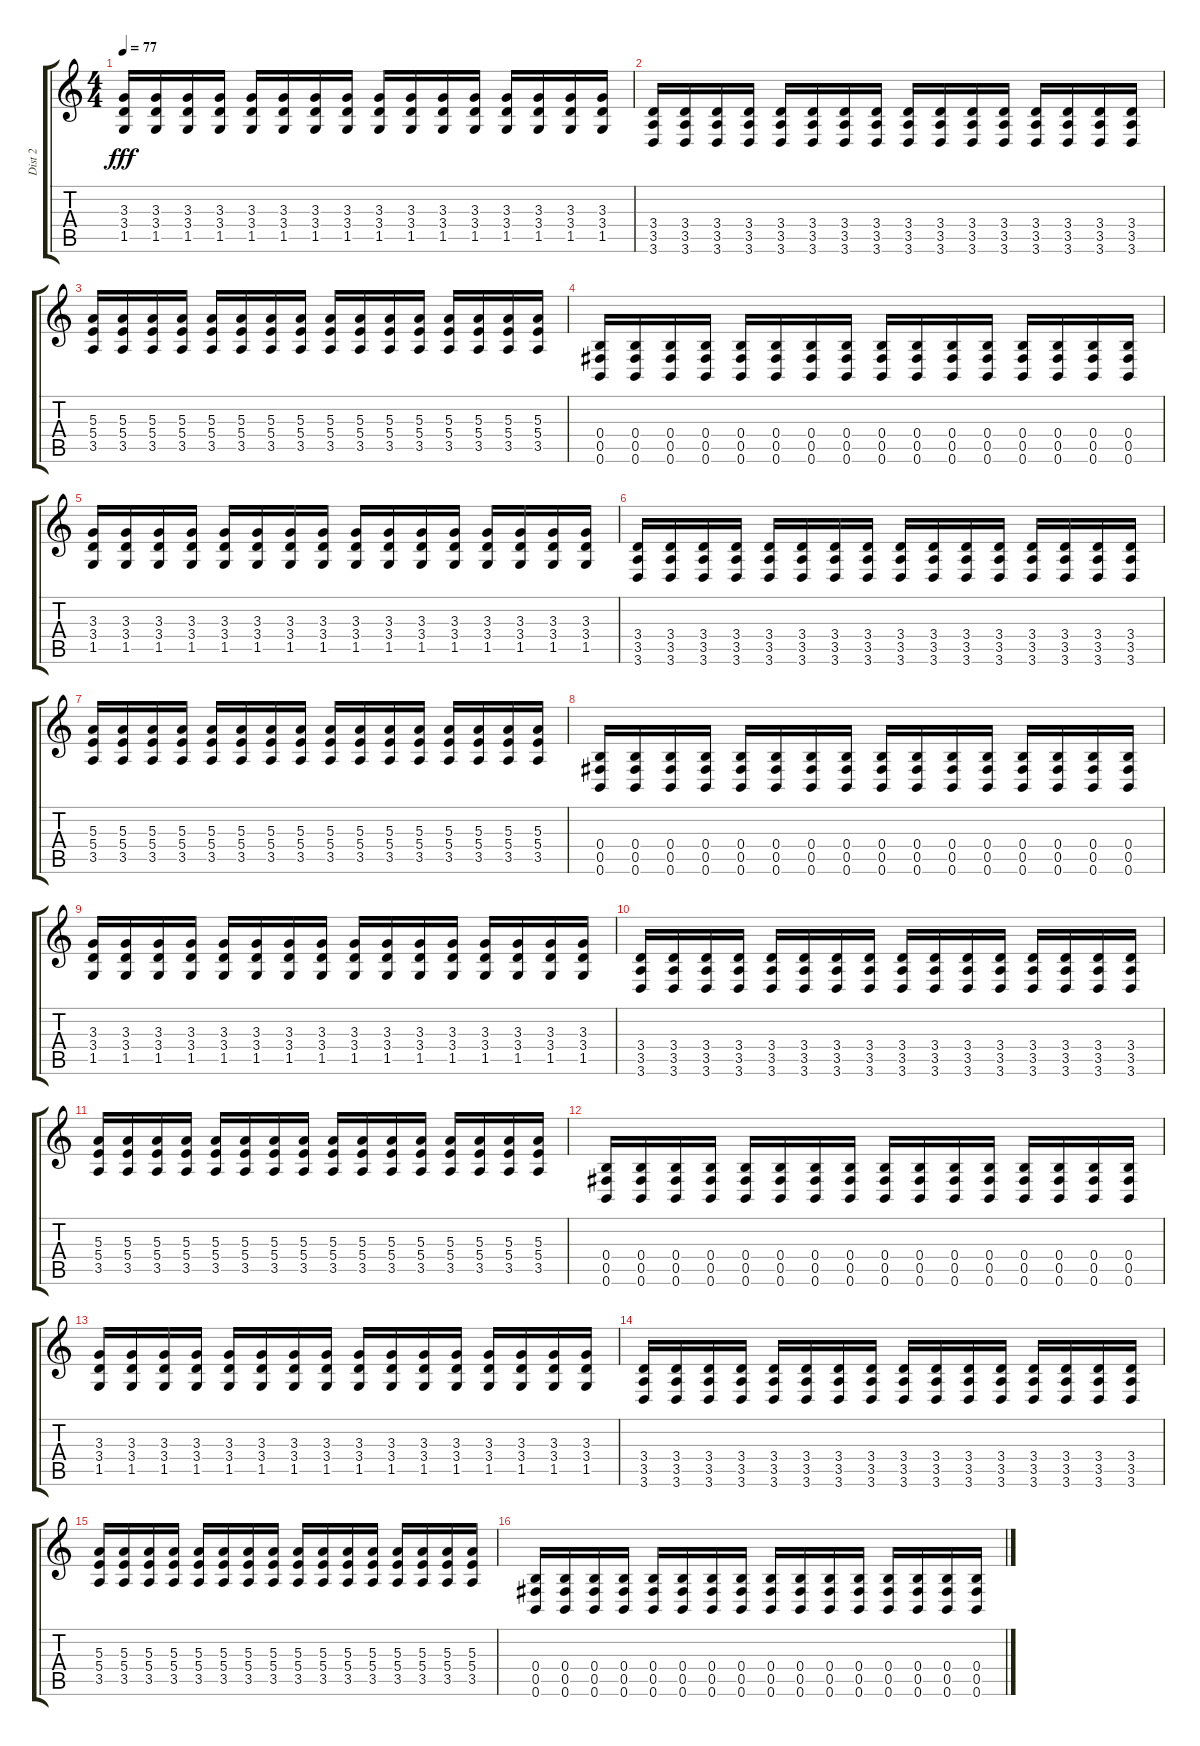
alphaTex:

\track ("Dist 2" "Dist 2") {instrument distortionguitar}
\staff {score tabs}
\tuning (Db4 Ab3 E3 B2 Gb2 B1) {hide}
\ts (4 4)
\tempo 77
\clef g2
\ks c
(3.3 3.4 1.5).16{dy fff} (3.3 3.4 1.5).16 (3.3 3.4 1.5).16 (3.3 3.4 1.5).16 (3.3 3.4 1.5).16 (3.3 3.4 1.5).16 (3.3 3.4 1.5).16 (3.3 3.4 1.5).16 (3.3 3.4 1.5).16 (3.3 3.4 1.5).16 (3.3 3.4 1.5).16 (3.3 3.4 1.5).16 (3.3 3.4 1.5).16 (3.3 3.4 1.5).16 (3.3 3.4 1.5).16 (3.3 3.4 1.5).16 |
(3.4 3.5 3.6).16 (3.4 3.5 3.6).16 (3.4 3.5 3.6).16 (3.4 3.5 3.6).16 (3.4 3.5 3.6).16 (3.4 3.5 3.6).16 (3.4 3.5 3.6).16 (3.4 3.5 3.6).16 (3.4 3.5 3.6).16 (3.4 3.5 3.6).16 (3.4 3.5 3.6).16 (3.4 3.5 3.6).16 (3.4 3.5 3.6).16 (3.4 3.5 3.6).16 (3.4 3.5 3.6).16 (3.4 3.5 3.6).16 |
(5.3 5.4 3.5).16 (5.3 5.4 3.5).16 (5.3 5.4 3.5).16 (5.3 5.4 3.5).16 (5.3 5.4 3.5).16 (5.3 5.4 3.5).16 (5.3 5.4 3.5).16 (5.3 5.4 3.5).16 (5.3 5.4 3.5).16 (5.3 5.4 3.5).16 (5.3 5.4 3.5).16 (5.3 5.4 3.5).16 (5.3 5.4 3.5).16 (5.3 5.4 3.5).16 (5.3 5.4 3.5).16 (5.3 5.4 3.5).16 |
(0.4 0.5 0.6).16 (0.4 0.5 0.6).16 (0.4 0.5 0.6).16 (0.4 0.5 0.6).16 (0.4 0.5 0.6).16 (0.4 0.5 0.6).16 (0.4 0.5 0.6).16 (0.4 0.5 0.6).16 (0.4 0.5 0.6).16 (0.4 0.5 0.6).16 (0.4 0.5 0.6).16 (0.4 0.5 0.6).16 (0.4 0.5 0.6).16 (0.4 0.5 0.6).16 (0.4 0.5 0.6).16 (0.4 0.5 0.6).16 |
(3.3 3.4 1.5).16 (3.3 3.4 1.5).16 (3.3 3.4 1.5).16 (3.3 3.4 1.5).16 (3.3 3.4 1.5).16 (3.3 3.4 1.5).16 (3.3 3.4 1.5).16 (3.3 3.4 1.5).16 (3.3 3.4 1.5).16 (3.3 3.4 1.5).16 (3.3 3.4 1.5).16 (3.3 3.4 1.5).16 (3.3 3.4 1.5).16 (3.3 3.4 1.5).16 (3.3 3.4 1.5).16 (3.3 3.4 1.5).16 |
(3.4 3.5 3.6).16 (3.4 3.5 3.6).16 (3.4 3.5 3.6).16 (3.4 3.5 3.6).16 (3.4 3.5 3.6).16 (3.4 3.5 3.6).16 (3.4 3.5 3.6).16 (3.4 3.5 3.6).16 (3.4 3.5 3.6).16 (3.4 3.5 3.6).16 (3.4 3.5 3.6).16 (3.4 3.5 3.6).16 (3.4 3.5 3.6).16 (3.4 3.5 3.6).16 (3.4 3.5 3.6).16 (3.4 3.5 3.6).16 |
(5.3 5.4 3.5).16 (5.3 5.4 3.5).16 (5.3 5.4 3.5).16 (5.3 5.4 3.5).16 (5.3 5.4 3.5).16 (5.3 5.4 3.5).16 (5.3 5.4 3.5).16 (5.3 5.4 3.5).16 (5.3 5.4 3.5).16 (5.3 5.4 3.5).16 (5.3 5.4 3.5).16 (5.3 5.4 3.5).16 (5.3 5.4 3.5).16 (5.3 5.4 3.5).16 (5.3 5.4 3.5).16 (5.3 5.4 3.5).16 |
(0.4 0.5 0.6).16 (0.4 0.5 0.6).16 (0.4 0.5 0.6).16 (0.4 0.5 0.6).16 (0.4 0.5 0.6).16 (0.4 0.5 0.6).16 (0.4 0.5 0.6).16 (0.4 0.5 0.6).16 (0.4 0.5 0.6).16 (0.4 0.5 0.6).16 (0.4 0.5 0.6).16 (0.4 0.5 0.6).16 (0.4 0.5 0.6).16 (0.4 0.5 0.6).16 (0.4 0.5 0.6).16 (0.4 0.5 0.6).16 |
(3.3 3.4 1.5).16 (3.3 3.4 1.5).16 (3.3 3.4 1.5).16 (3.3 3.4 1.5).16 (3.3 3.4 1.5).16 (3.3 3.4 1.5).16 (3.3 3.4 1.5).16 (3.3 3.4 1.5).16 (3.3 3.4 1.5).16 (3.3 3.4 1.5).16 (3.3 3.4 1.5).16 (3.3 3.4 1.5).16 (3.3 3.4 1.5).16 (3.3 3.4 1.5).16 (3.3 3.4 1.5).16 (3.3 3.4 1.5).16 |
(3.4 3.5 3.6).16 (3.4 3.5 3.6).16 (3.4 3.5 3.6).16 (3.4 3.5 3.6).16 (3.4 3.5 3.6).16 (3.4 3.5 3.6).16 (3.4 3.5 3.6).16 (3.4 3.5 3.6).16 (3.4 3.5 3.6).16 (3.4 3.5 3.6).16 (3.4 3.5 3.6).16 (3.4 3.5 3.6).16 (3.4 3.5 3.6).16 (3.4 3.5 3.6).16 (3.4 3.5 3.6).16 (3.4 3.5 3.6).16 |
(5.3 5.4 3.5).16 (5.3 5.4 3.5).16 (5.3 5.4 3.5).16 (5.3 5.4 3.5).16 (5.3 5.4 3.5).16 (5.3 5.4 3.5).16 (5.3 5.4 3.5).16 (5.3 5.4 3.5).16 (5.3 5.4 3.5).16 (5.3 5.4 3.5).16 (5.3 5.4 3.5).16 (5.3 5.4 3.5).16 (5.3 5.4 3.5).16 (5.3 5.4 3.5).16 (5.3 5.4 3.5).16 (5.3 5.4 3.5).16 |
(0.4 0.5 0.6).16 (0.4 0.5 0.6).16 (0.4 0.5 0.6).16 (0.4 0.5 0.6).16 (0.4 0.5 0.6).16 (0.4 0.5 0.6).16 (0.4 0.5 0.6).16 (0.4 0.5 0.6).16 (0.4 0.5 0.6).16 (0.4 0.5 0.6).16 (0.4 0.5 0.6).16 (0.4 0.5 0.6).16 (0.4 0.5 0.6).16 (0.4 0.5 0.6).16 (0.4 0.5 0.6).16 (0.4 0.5 0.6).16 |
(3.3 3.4 1.5).16 (3.3 3.4 1.5).16 (3.3 3.4 1.5).16 (3.3 3.4 1.5).16 (3.3 3.4 1.5).16 (3.3 3.4 1.5).16 (3.3 3.4 1.5).16 (3.3 3.4 1.5).16 (3.3 3.4 1.5).16 (3.3 3.4 1.5).16 (3.3 3.4 1.5).16 (3.3 3.4 1.5).16 (3.3 3.4 1.5).16 (3.3 3.4 1.5).16 (3.3 3.4 1.5).16 (3.3 3.4 1.5).16 |
(3.4 3.5 3.6).16 (3.4 3.5 3.6).16 (3.4 3.5 3.6).16 (3.4 3.5 3.6).16 (3.4 3.5 3.6).16 (3.4 3.5 3.6).16 (3.4 3.5 3.6).16 (3.4 3.5 3.6).16 (3.4 3.5 3.6).16 (3.4 3.5 3.6).16 (3.4 3.5 3.6).16 (3.4 3.5 3.6).16 (3.4 3.5 3.6).16 (3.4 3.5 3.6).16 (3.4 3.5 3.6).16 (3.4 3.5 3.6).16 |
(5.3 5.4 3.5).16 (5.3 5.4 3.5).16 (5.3 5.4 3.5).16 (5.3 5.4 3.5).16 (5.3 5.4 3.5).16 (5.3 5.4 3.5).16 (5.3 5.4 3.5).16 (5.3 5.4 3.5).16 (5.3 5.4 3.5).16 (5.3 5.4 3.5).16 (5.3 5.4 3.5).16 (5.3 5.4 3.5).16 (5.3 5.4 3.5).16 (5.3 5.4 3.5).16 (5.3 5.4 3.5).16 (5.3 5.4 3.5).16 |
(0.4 0.5 0.6).16 (0.4 0.5 0.6).16 (0.4 0.5 0.6).16 (0.4 0.5 0.6).16 (0.4 0.5 0.6).16 (0.4 0.5 0.6).16 (0.4 0.5 0.6).16 (0.4 0.5 0.6).16 (0.4 0.5 0.6).16 (0.4 0.5 0.6).16 (0.4 0.5 0.6).16 (0.4 0.5 0.6).16 (0.4 0.5 0.6).16 (0.4 0.5 0.6).16 (0.4 0.5 0.6).16 (0.4 0.5 0.6).16
